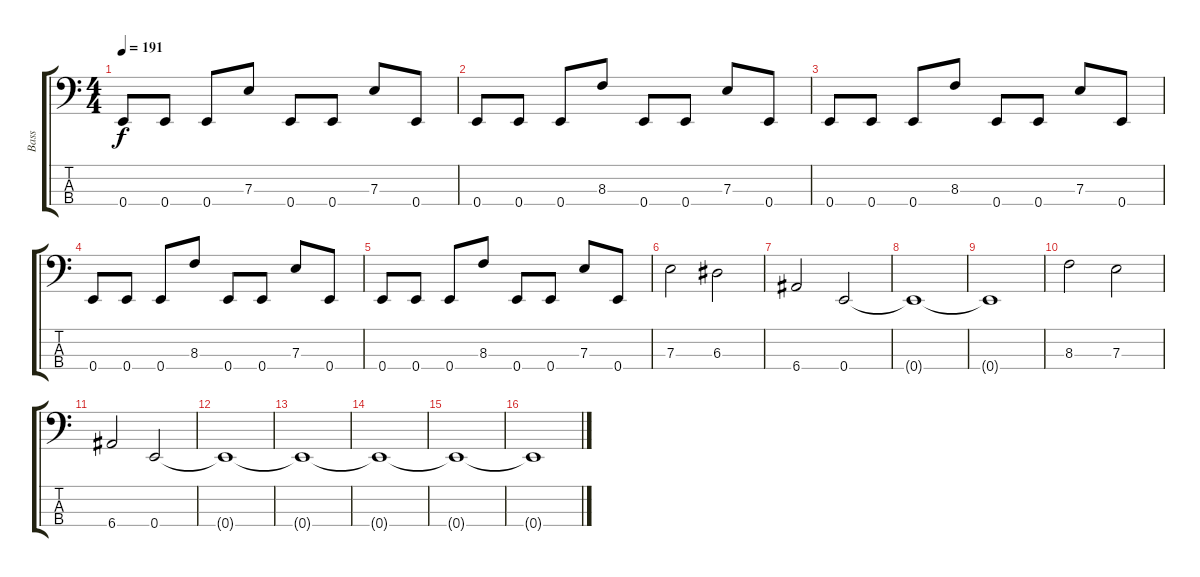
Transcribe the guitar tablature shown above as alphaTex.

\track ("Bass" "Bass") {instrument electricbassfinger}
\staff {score tabs}
\tuning (G2 D2 A1 E1) {hide}
\ts (4 4)
\tempo 191
\clef f4
\ks c
0.4.8{dy f} 0.4.8 0.4.8 7.3.8 0.4.8 0.4.8 7.3.8 0.4.8 |
0.4.8 0.4.8 0.4.8 8.3.8 0.4.8 0.4.8 7.3.8 0.4.8 |
0.4.8 0.4.8 0.4.8 8.3.8 0.4.8 0.4.8 7.3.8 0.4.8 |
0.4.8 0.4.8 0.4.8 8.3.8 0.4.8 0.4.8 7.3.8 0.4.8 |
0.4.8 0.4.8 0.4.8 8.3.8 0.4.8 0.4.8 7.3.8 0.4.8 |
7.3.2 6.3.2 |
6.4.2 0.4.2 |
0.4{t}.1 |
0.4{t}.1 |
8.3.2 7.3.2 |
6.4.2 0.4.2 |
0.4{t}.1 |
0.4{t}.1 |
0.4{t}.1 |
0.4{t}.1 |
0.4{t}.1
